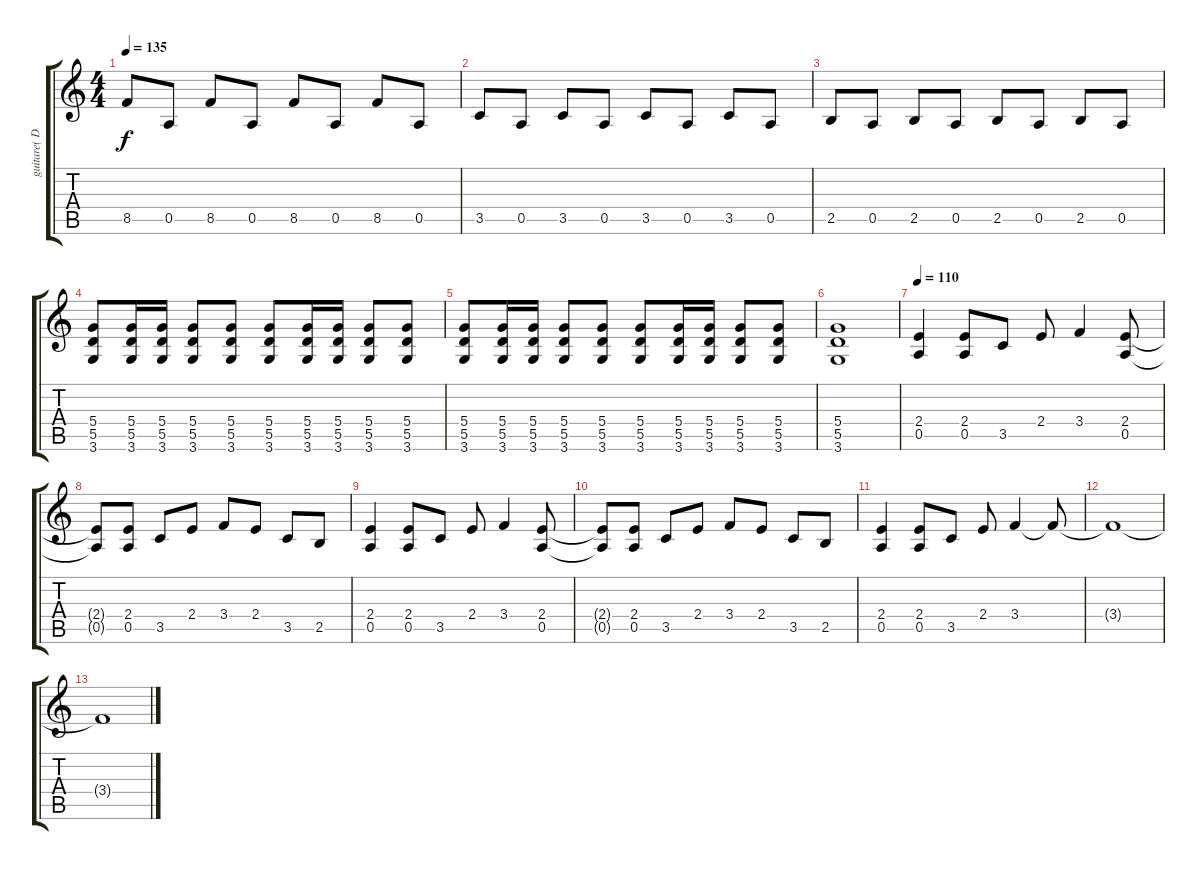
\track ("guitare( Dave )" "guitare( D") {instrument distortionguitar}
\staff {score tabs}
\tuning (E4 B3 G3 D3 A2 E2) {hide}
\ts (4 4)
\tempo 135
\clef g2
\ks c
8.5.8{dy f} 0.5.8 8.5.8 0.5.8 8.5.8 0.5.8 8.5.8 0.5.8 |
3.5.8 0.5.8 3.5.8 0.5.8 3.5.8 0.5.8 3.5.8 0.5.8 |
2.5.8 0.5.8 2.5.8 0.5.8 2.5.8 0.5.8 2.5.8 0.5.8 |
(5.4 5.5 3.6).8 (5.4 5.5 3.6).16 (5.4 5.5 3.6).16 (5.4 5.5 3.6).8 (5.4 5.5 3.6).8 (5.4 5.5 3.6).8 (5.4 5.5 3.6).16 (5.4 5.5 3.6).16 (5.4 5.5 3.6).8 (5.4 5.5 3.6).8 |
(5.4 5.5 3.6).8 (5.4 5.5 3.6).16 (5.4 5.5 3.6).16 (5.4 5.5 3.6).8 (5.4 5.5 3.6).8 (5.4 5.5 3.6).8 (5.4 5.5 3.6).16 (5.4 5.5 3.6).16 (5.4 5.5 3.6).8 (5.4 5.5 3.6).8 |
(5.4 5.5 3.6).1 |
\tempo 110
(2.4 0.5).4 (2.4 0.5).8 3.5.8 2.4.8 3.4.4 (2.4 0.5).8 |
(2.4{t} 0.5{t}).8 (2.4 0.5).8 3.5.8 2.4.8 3.4.8 2.4.8 3.5.8 2.5.8 |
(2.4 0.5).4 (2.4 0.5).8 3.5.8 2.4.8 3.4.4 (2.4 0.5).8 |
(2.4{t} 0.5{t}).8 (2.4 0.5).8 3.5.8 2.4.8 3.4.8 2.4.8 3.5.8 2.5.8 |
(2.4 0.5).4 (2.4 0.5).8 3.5.8 2.4.8 3.4.4 3.4{t}.8 |
3.4{t}.1 |
3.4{t}.1
